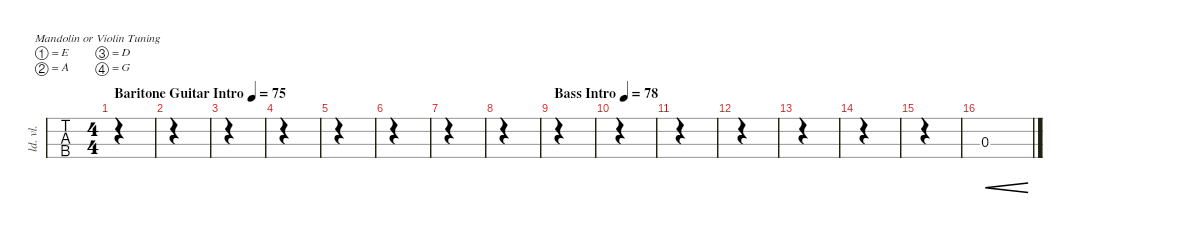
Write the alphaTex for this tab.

\defaultSystemsLayout 4
\hideDynamics
\bracketExtendMode nobrackets
\track ("Lead Violin" "ld. vl.") {instrument violin}
\staff {tabs}
\tuning (E5 A4 D4 G3)
\ts (4 4)
\tempo (75 "Baritone Guitar Intro")
\clef g2
\ks c
|
|
|
|
|
|
|
|
\tempo (78 "Bass Intro")
|
|
|
|
|
|
|
0.3.1{cre}
